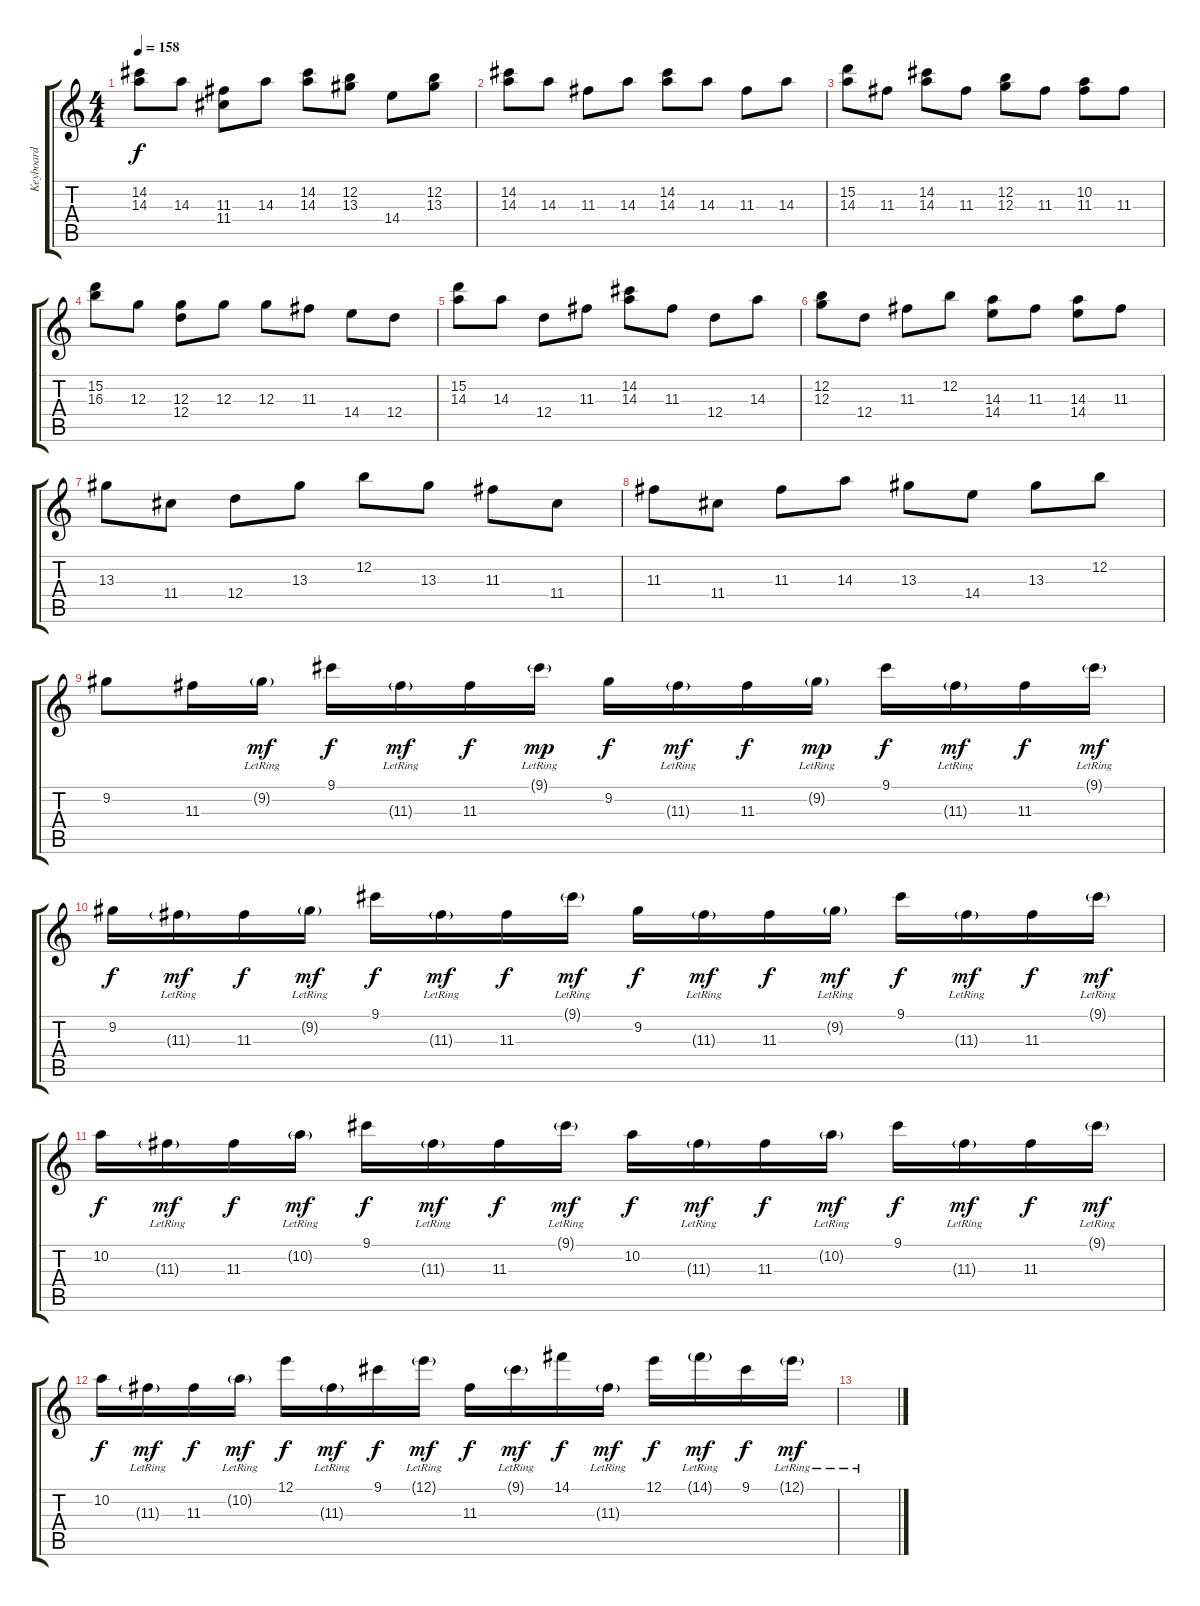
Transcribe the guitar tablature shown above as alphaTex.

\track ("Keyboard" "Keyboard") {instrument electricguitarclean}
\staff {score tabs}
\tuning (E4 B3 G3 D3 A2 E2) {hide}
\ts (4 4)
\section ("" "")
\tempo 158
\clef g2
\ks c
(14.2 14.3).8{dy f} 14.3.8 (11.3 11.4).8 14.3.8 (14.2 14.3).8 (12.2 13.3).8 14.4.8 (12.2 13.3).8 |
(14.2 14.3).8 14.3.8 11.3.8 14.3.8 (14.2 14.3).8 14.3.8 11.3.8 14.3.8 |
(15.2 14.3).8 11.3.8 (14.2 14.3).8 11.3.8 (12.2 12.3).8 11.3.8 (10.2 11.3).8 11.3.8 |
(15.2 16.3).8 12.3.8 (12.3 12.4).8 12.3.8 12.3.8 11.3.8 14.4.8 12.4.8 |
(15.2 14.3).8 14.3.8 12.4.8 11.3.8 (14.2 14.3).8 11.3.8 12.4.8 14.3.8 |
(12.2 12.3).8 12.4.8 11.3.8 12.2.8 (14.3 14.4).8 11.3.8 (14.3 14.4).8 11.3.8 |
13.3.8 11.4.8 12.4.8 13.3.8 12.2.8 13.3.8 11.3.8 11.4.8 |
11.3.8 11.4.8 11.3.8 14.3.8 13.3.8 14.4.8 13.3.8 12.2.8 |
\section ("" "")
9.2.8{instrument electricguitarclean} 11.3.16 9.2{g lr}.16{dy mf} 9.1.16{dy f} 11.3{g lr}.16{dy mf} 11.3.16{dy f} 9.1{g lr}.16{dy mp} 9.2.16{dy f} 11.3{g lr}.16{dy mf} 11.3.16{dy f} 9.2{g lr}.16{dy mp} 9.1.16{dy f} 11.3{g lr}.16{dy mf} 11.3.16{dy f} 9.1{g lr}.16{dy mf} |
9.2.16{dy f} 11.3{g lr}.16{dy mf} 11.3.16{dy f} 9.2{g lr}.16{dy mf} 9.1.16{dy f} 11.3{g lr}.16{dy mf} 11.3.16{dy f} 9.1{g lr}.16{dy mf} 9.2.16{dy f} 11.3{g lr}.16{dy mf} 11.3.16{dy f} 9.2{g lr}.16{dy mf} 9.1.16{dy f} 11.3{g lr}.16{dy mf} 11.3.16{dy f} 9.1{g lr}.16{dy mf} |
10.2.16{dy f} 11.3{g lr}.16{dy mf} 11.3.16{dy f} 10.2{g lr}.16{dy mf} 9.1.16{dy f} 11.3{g lr}.16{dy mf} 11.3.16{dy f} 9.1{g lr}.16{dy mf} 10.2.16{dy f} 11.3{g lr}.16{dy mf} 11.3.16{dy f} 10.2{g lr}.16{dy mf} 9.1.16{dy f} 11.3{g lr}.16{dy mf} 11.3.16{dy f} 9.1{g lr}.16{dy mf} |
10.2.16{dy f} 11.3{g lr}.16{dy mf} 11.3.16{dy f} 10.2{g lr}.16{dy mf} 12.1.16{dy f} 11.3{g lr}.16{dy mf} 9.1.16{dy f} 12.1{g lr}.16{dy mf} 11.3.16{dy f} 9.1{g lr}.16{dy mf} 14.1.16{dy f} 11.3{g lr}.16{dy mf} 12.1.16{dy f} 14.1{g lr}.16{dy mf} 9.1.16{dy f} 12.1{g lr}.16{dy mf} |
\section ("" "")
